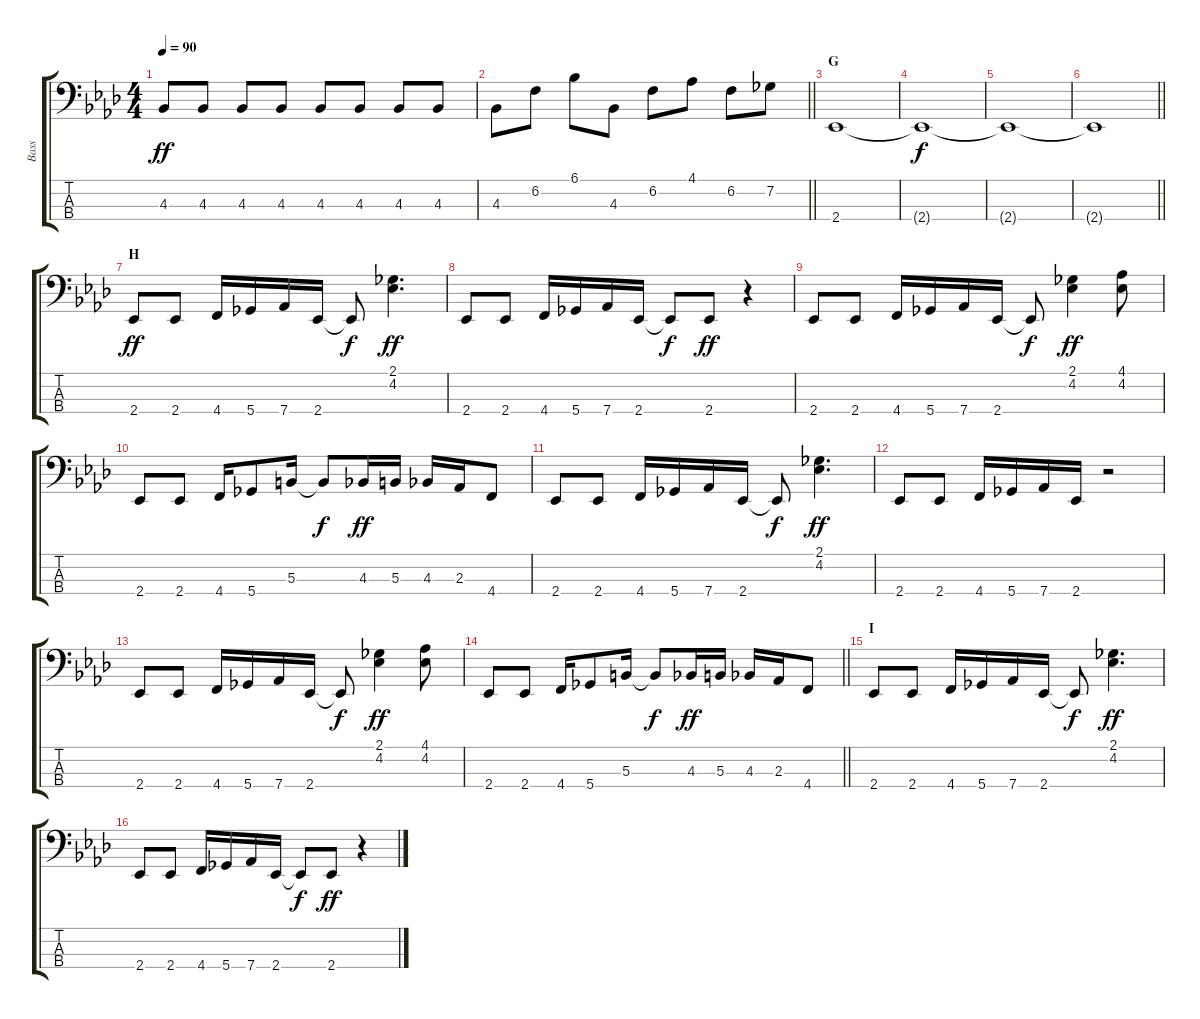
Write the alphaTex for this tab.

\track ("Bass" "Bass") {instrument electricbasspick}
\staff {score tabs}
\tuning (E2 B1 Gb1 Db1) {hide}
\ts (4 4)
\tempo 90
\clef f4
\ks ab
4.3.8{dy ff} 4.3.8 4.3.8 4.3.8 4.3.8 4.3.8 4.3.8 4.3.8 |
\barLineRight lightlight
4.3.8 6.2.8 6.1.8 4.3.8 6.2.8 4.1.8 6.2.8 7.2.8 |
\section ("" "G")
2.4.1 |
2.4{t}.1{dy f} |
2.4{t}.1 |
\barLineRight lightlight
2.4{t}.1 |
\section ("" "H")
2.4.8{dy ff} 2.4.8 4.4.16 5.4.16 7.4.16 2.4.16 2.4{t}.8{dy f} (2.1 4.2).4{d dy ff} |
2.4.8 2.4.8 4.4.16 5.4.16 7.4.16 2.4.16 2.4{t}.8{dy f} 2.4.8{dy ff} r.4 |
2.4.8 2.4.8 4.4.16 5.4.16 7.4.16 2.4.16 2.4{t}.8{dy f} (2.1 4.2).4{dy ff} (4.1 4.2).8 |
2.4.8 2.4.8 4.4.16 5.4.8 5.3.16 5.3{t}.8{dy f} 4.3.16{dy ff} 5.3.16 4.3.16 2.3.16 4.4.8 |
2.4.8 2.4.8 4.4.16 5.4.16 7.4.16 2.4.16 2.4{t}.8{dy f} (2.1 4.2).4{d dy ff} |
2.4.8 2.4.8 4.4.16 5.4.16 7.4.16 2.4.16 r.2 |
2.4.8 2.4.8 4.4.16 5.4.16 7.4.16 2.4.16 2.4{t}.8{dy f} (2.1 4.2).4{dy ff} (4.1 4.2).8 |
\barLineRight lightlight
2.4.8 2.4.8 4.4.16 5.4.8 5.3.16 5.3{t}.8{dy f} 4.3.16{dy ff} 5.3.16 4.3.16 2.3.16 4.4.8 |
\section ("" "I")
2.4.8 2.4.8 4.4.16 5.4.16 7.4.16 2.4.16 2.4{t}.8{dy f} (2.1 4.2).4{d dy ff} |
2.4.8 2.4.8 4.4.16 5.4.16 7.4.16 2.4.16 2.4{t}.8{dy f} 2.4.8{dy ff} r.4
